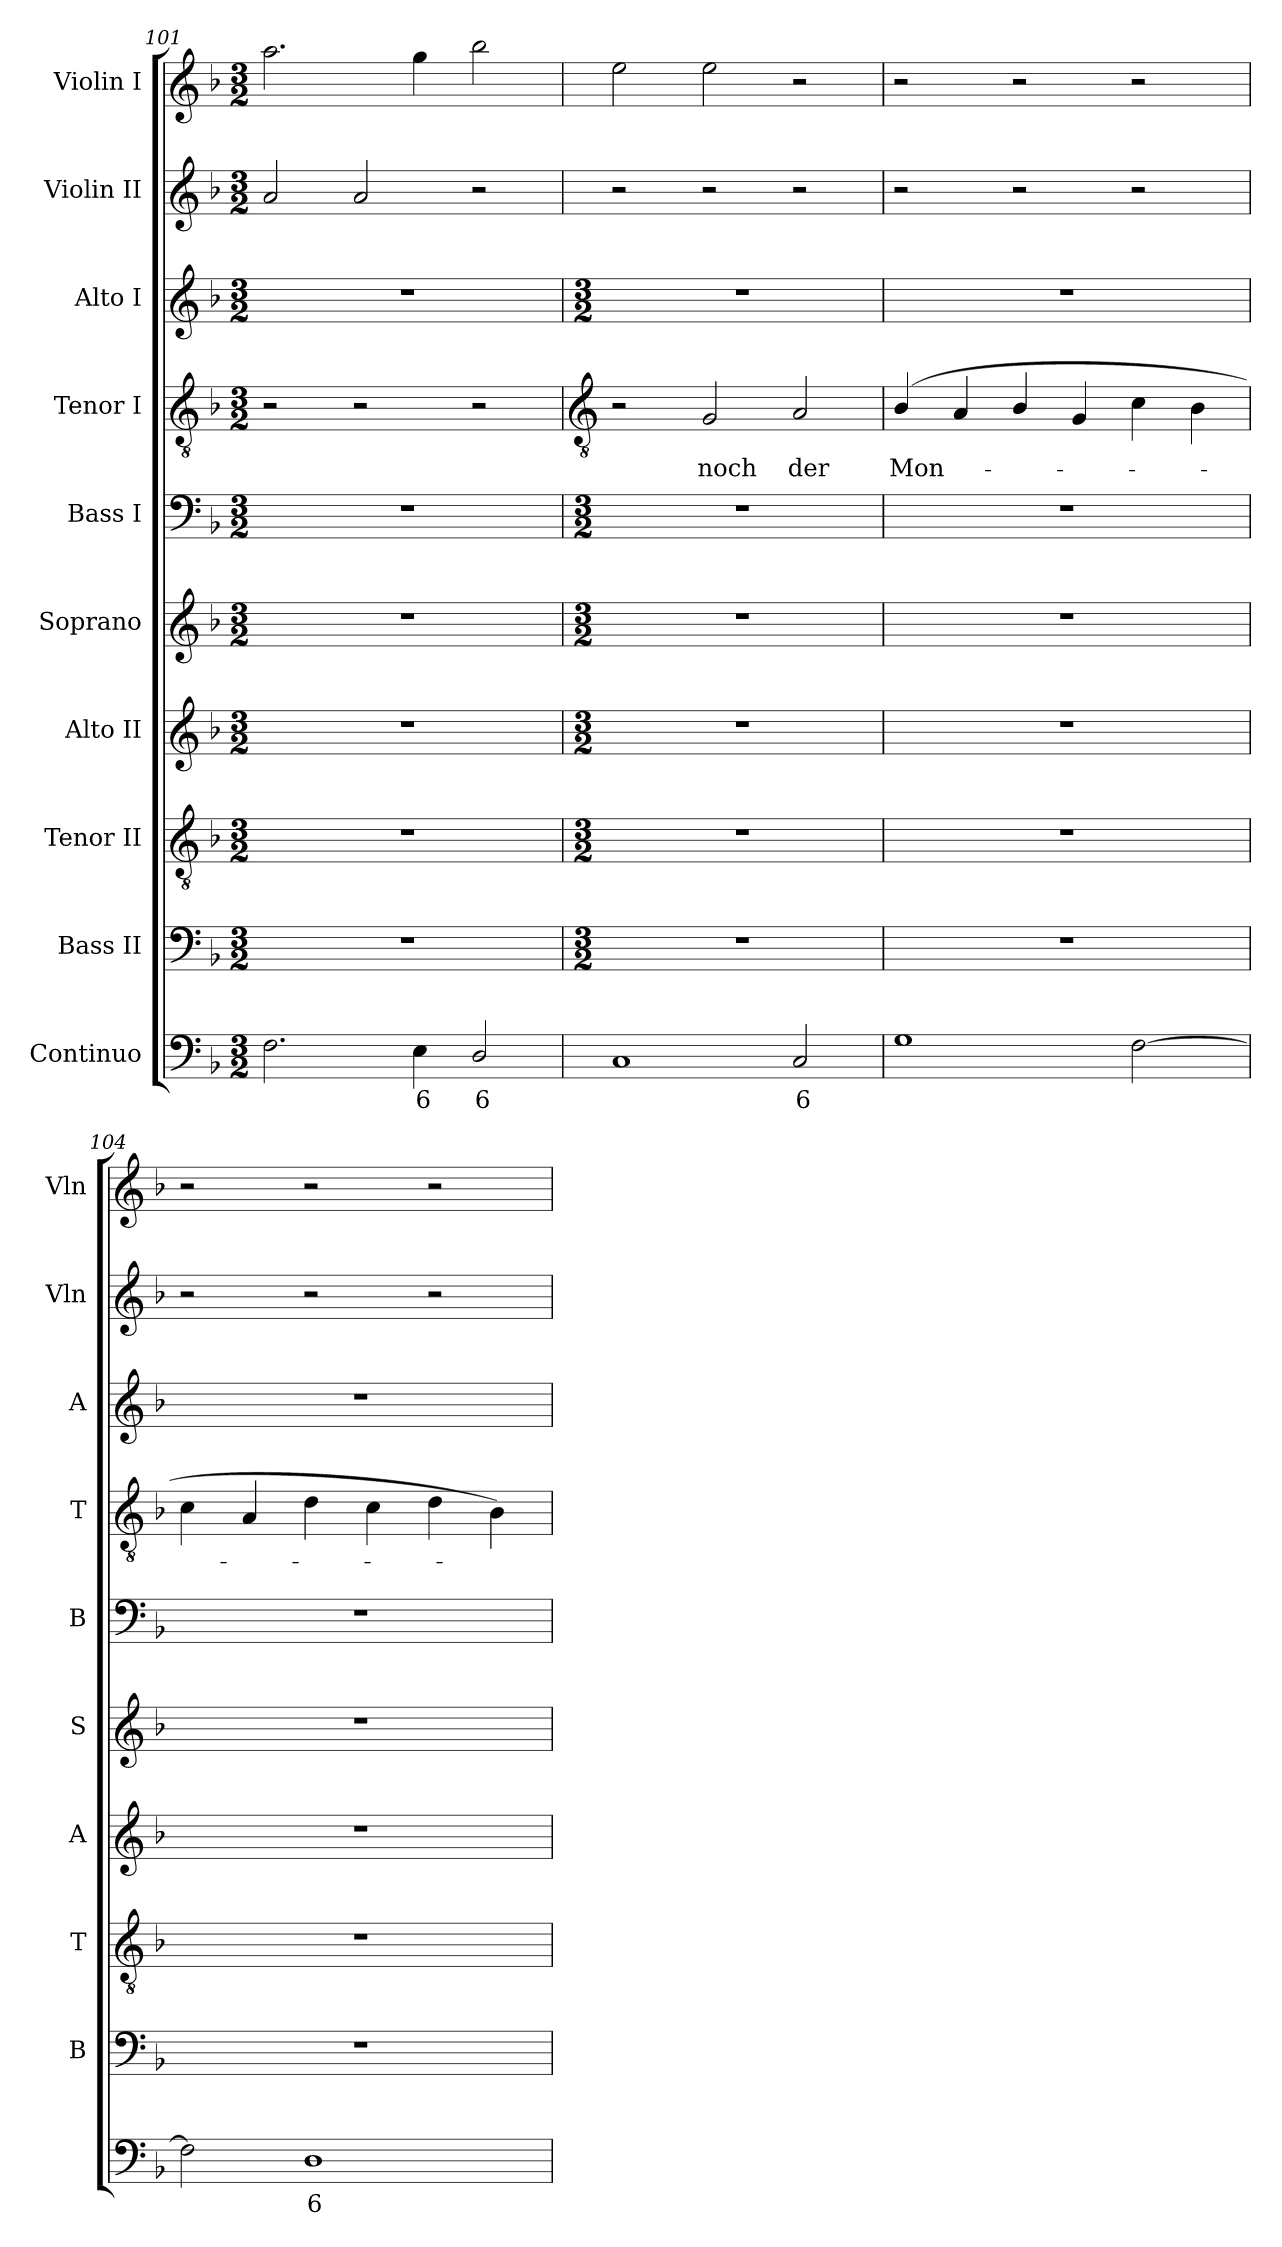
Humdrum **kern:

**kern	**text	**kern	**kern	**kern	**kern	**kern	**kern	**text	**kern	**kern	**kern
*part10	*part10	*part9	*part8	*part7	*part6	*part5	*part4	*part4	*part3	*part2	*part1
*staff10	*staff10	*staff9	*staff8	*staff7	*staff6	*staff5	*staff4	*staff4	*staff3	*staff2	*staff1
*I"Continuo	*	*I"Bass II	*I"Tenor II	*I"Alto II	*I"Soprano	*I"Bass I	*I"Tenor I	*	*I"Alto I	*I"Violin II	*I"Violin I
*	*	*I'B	*I'T	*I'A	*I'S	*I'B	*I'T	*	*I'A	*I'Vln	*I'Vln
*clefF4	*	*clefF4	*clefGv2	*clefG2	*clefG2	*clefF4	*clefGv2	*	*clefG2	*clefG2	*clefG2
*k[b-]	*	*k[b-]	*k[b-]	*k[b-]	*k[b-]	*k[b-]	*k[b-]	*	*k[b-]	*k[b-]	*k[b-]
*F:	*	*F:	*F:	*F:	*F:	*F:	*F:	*	*F:	*F:	*F:
*M3/2	*	*M3/2	*M3/2	*M3/2	*M3/2	*M3/2	*M3/2	*	*M3/2	*M3/2	*M3/2
=101	=101	=101	=101	=101	=101	=101	=101	=101	=101	=101	=101
2.F	.	1.r	1.r	1.r	1.r	1.r	2r	.	1.r	2a	2.aa
.	.	.	.	.	.	.	2r	.	.	2a	.
!	!LO:LY:b	!	!	!	!	!	!	!	!	!	!
4E	6	.	.	.	.	.	.	.	.	.	4gg
!	!LO:LY:b	!	!	!	!	!	!	!	!	!	!
2D/	6	.	.	.	.	.	2r	.	.	2r	2bb-
!!LO:LB:g=z
=102	=102	=102	=102	=102	=102	=102	=102	=102	=102	=102	=102
*	*	*	*	*	*	*	*clefGv2	*	*	*	*
*	*	*M3/2	*M3/2	*M3/2	*M3/2	*M3/2	*	*	*M3/2	*	*
1C	.	1.r	1.r	1.r	1.r	1.r	2r	.	1.r	2r	2ee
!	!	!	!	!	!	!	!	!LO:LY:b	!	!	!
.	.	.	.	.	.	.	2G	noch	.	2r	2ee
!	!LO:LY:b	!	!	!	!	!	!	!LO:LY:b	!	!	!
2C	6	.	.	.	.	.	2A	der	.	2r	2r
=103	=103	=103	=103	=103	=103	=103	=103	=103	=103	=103	=103
!	!	!	!	!	!	!	!	!LO:LY:b	!	!	!
1G	.	1.r	1.r	1.r	1.r	1.r	(>4B-/	Mon-	1.r	2r	2r
.	.	.	.	.	.	.	4A	.	.	.	.
.	.	.	.	.	.	.	4B-/	.	.	2r	2r
.	.	.	.	.	.	.	4G	.	.	.	.
[2F	.	.	.	.	.	.	4c	.	.	2r	2r
.	.	.	.	.	.	.	4B-	.	.	.	.
=104	=104	=104	=104	=104	=104	=104	=104	=104	=104	=104	=104
2F]	.	1.r	1.r	1.r	1.r	1.r	4c	.	1.r	2r	2r
.	.	.	.	.	.	.	4A	.	.	.	.
!	!LO:LY:b	!	!	!	!	!	!	!	!	!	!
1D	6	.	.	.	.	.	4d	.	.	2r	2r
.	.	.	.	.	.	.	4c	.	.	.	.
.	.	.	.	.	.	.	4d	.	.	2r	2r
.	.	.	.	.	.	.	4B-)	.	.	.	.
=	=	=	=	=	=	=	=	=	=	=	=
*-	*-	*-	*-	*-	*-	*-	*-	*-	*-	*-	*-
